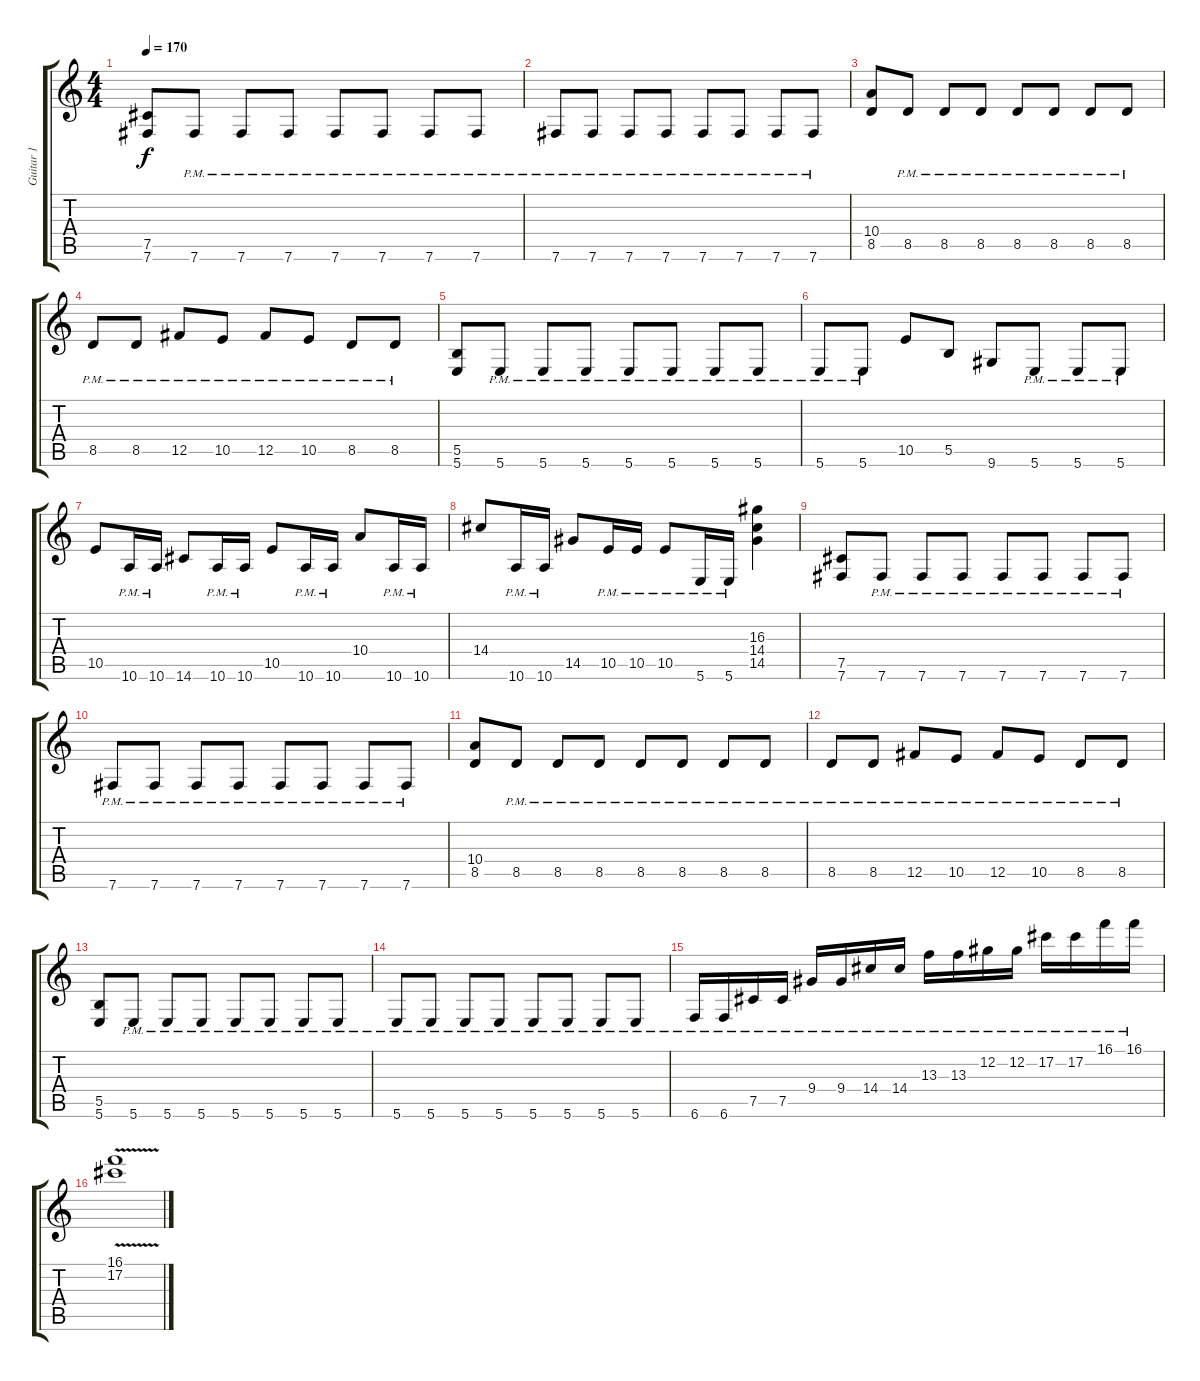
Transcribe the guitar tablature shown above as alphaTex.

\track ("Guitar 1" "Guitar 1") {instrument distortionguitar}
\staff {score tabs}
\tuning (Db4 Ab3 E3 B2 Gb2 B1) {hide}
\ts (4 4)
\tempo 170
\clef g2
\ks c
(7.5 7.6).8{dy f} 7.6{pm}.8 7.6{pm}.8 7.6{pm}.8 7.6{pm}.8 7.6{pm}.8 7.6{pm}.8 7.6{pm}.8 |
7.6{pm}.8 7.6{pm}.8 7.6{pm}.8 7.6{pm}.8 7.6{pm}.8 7.6{pm}.8 7.6{pm}.8 7.6{pm}.8 |
(10.4 8.5).8 8.5{pm}.8 8.5{pm}.8 8.5{pm}.8 8.5{pm}.8 8.5{pm}.8 8.5{pm}.8 8.5{pm}.8 |
8.5{pm}.8 8.5{pm}.8 12.5{pm}.8 10.5{pm}.8 12.5{pm}.8 10.5{pm}.8 8.5{pm}.8 8.5{pm}.8 |
(5.5 5.6).8 5.6{pm}.8 5.6{pm}.8 5.6{pm}.8 5.6{pm}.8 5.6{pm}.8 5.6{pm}.8 5.6{pm}.8 |
5.6{pm}.8 5.6{pm}.8 10.5.8 5.5.8 9.6.8 5.6{pm}.8 5.6{pm}.8 5.6{pm}.8 |
10.5.8 10.6{pm}.16 10.6{pm}.16 14.6.8 10.6{pm}.16 10.6{pm}.16 10.5.8 10.6{pm}.16 10.6{pm}.16 10.4.8 10.6{pm}.16 10.6{pm}.16 |
14.4.8 10.6{pm}.16 10.6{pm}.16 14.5.8 10.5{pm}.16 10.5{pm}.16 10.5{pm}.8 5.6{pm}.16 5.6{pm}.16 (16.3 14.4 14.5).4 |
(7.5 7.6).8 7.6{pm}.8 7.6{pm}.8 7.6{pm}.8 7.6{pm}.8 7.6{pm}.8 7.6{pm}.8 7.6{pm}.8 |
7.6{pm}.8 7.6{pm}.8 7.6{pm}.8 7.6{pm}.8 7.6{pm}.8 7.6{pm}.8 7.6{pm}.8 7.6{pm}.8 |
(10.4 8.5).8 8.5{pm}.8 8.5{pm}.8 8.5{pm}.8 8.5{pm}.8 8.5{pm}.8 8.5{pm}.8 8.5{pm}.8 |
8.5{pm}.8 8.5{pm}.8 12.5{pm}.8 10.5{pm}.8 12.5{pm}.8 10.5{pm}.8 8.5{pm}.8 8.5{pm}.8 |
(5.5 5.6).8 5.6{pm}.8 5.6{pm}.8 5.6{pm}.8 5.6{pm}.8 5.6{pm}.8 5.6{pm}.8 5.6{pm}.8 |
5.6{pm}.8 5.6{pm}.8 5.6{pm}.8 5.6{pm}.8 5.6{pm}.8 5.6{pm}.8 5.6{pm}.8 5.6{pm}.8 |
6.6{pm}.16 6.6{pm}.16 7.5{pm}.16 7.5{pm}.16 9.4{pm}.16 9.4{pm}.16 14.4{pm}.16 14.4{pm}.16 13.3{pm}.16 13.3{pm}.16 12.2{pm}.16 12.2{pm}.16 17.2{pm}.16 17.2{pm}.16 16.1{pm}.16 16.1{pm}.16 |
(16.1{v} 17.2{v}).1
